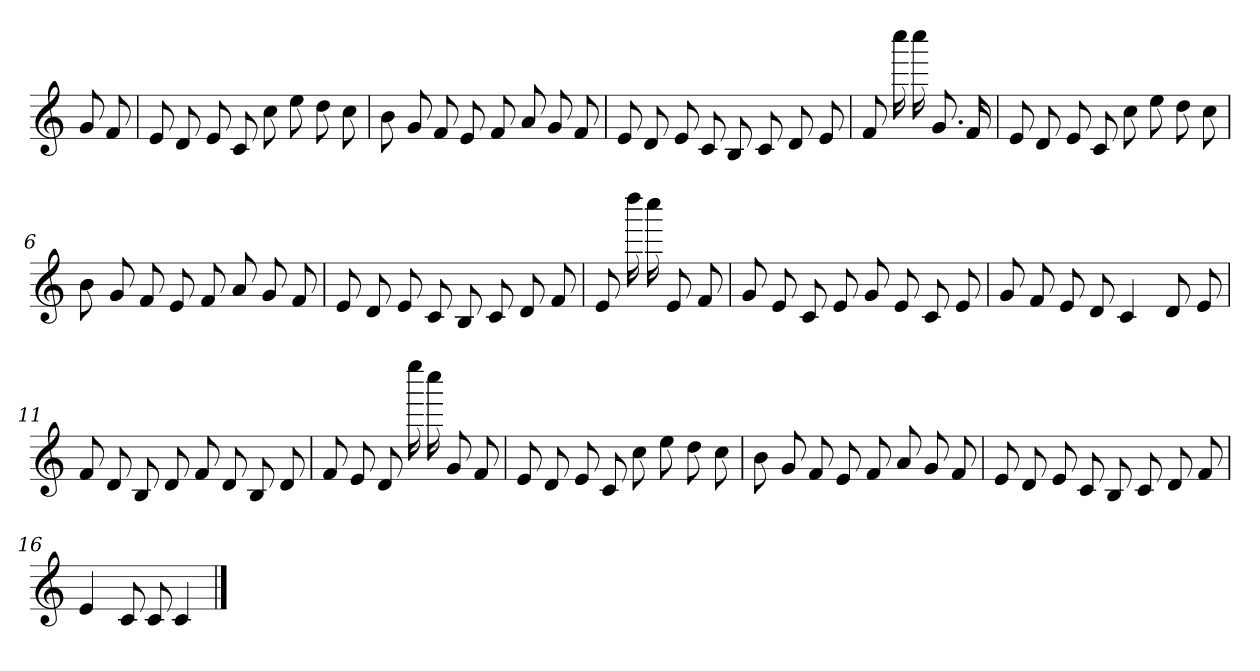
**kern
*part1
*staff1
*clefG2
*k[]
*C:
=
8g
8f
=1
8e
8d
8e
8c
8cc
8ee
8dd
8cc
=2
8b
8g
8f
8e
8f
8a
8g
8f
=3
8e
8d
8e
8c
8B
8c
8d
8e
=4
8f
16cccc
16cccc
8.g
16f
=5
8e
8d
8e
8c
8cc
8ee
8dd
8cc
=6
8b
8g
8f
8e
8f
8a
8g
8f
=7
8e
8d
8e
8c
8B
8c
8d
8f
=8
8e
16dddd
16cccc
8e
8f
=9
8g
8e
8c
8e
8g
8e
8c
8e
=10
8g
8f
8e
8d
4c
8d
8e
=11
8f
8d
8B
8d
8f
8d
8B
8d
=12
8f
8e
8d
16eeee
16cccc
8g
8f
=13
8e
8d
8e
8c
8cc
8ee
8dd
8cc
=14
8b
8g
8f
8e
8f
8a
8g
8f
=15
8e
8d
8e
8c
8B
8c
8d
8f
=16
4e
8c
8c
4c
==
*-
